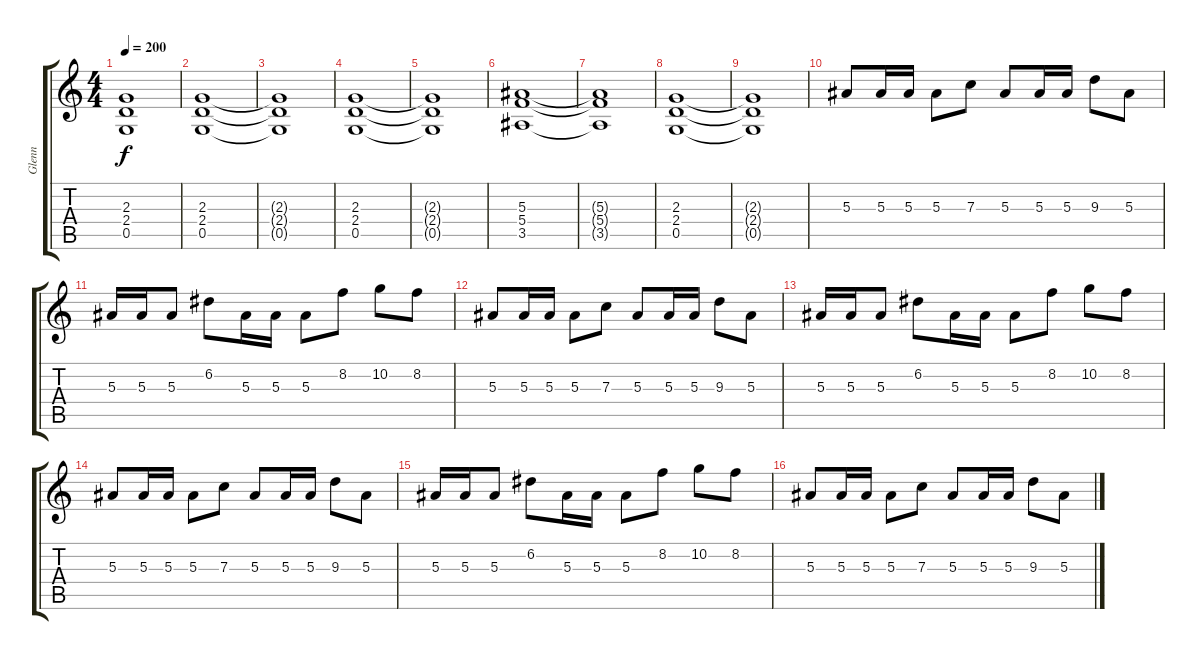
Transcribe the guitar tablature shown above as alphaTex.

\track ("Glenn" "Glenn") {instrument distortionguitar}
\staff {score tabs}
\tuning (D4 A3 F3 C3 G2 D2) {hide}
\ts (4 4)
\tempo 200
\clef g2
\ks c
(2.3{t} 2.4{t} 0.5{t}).1{dy f} |
(2.3 2.4 0.5).1 |
(2.3{t} 2.4{t} 0.5{t}).1 |
(2.3 2.4 0.5).1 |
(2.3{t} 2.4{t} 0.5{t}).1 |
(5.3 5.4 3.5).1 |
(5.3{t} 5.4{t} 3.5{t}).1 |
(2.3 2.4 0.5).1 |
(2.3{t} 2.4{t} 0.5{t}).1 |
5.3.8 5.3.16 5.3.16 5.3.8 7.3.8 5.3.8 5.3.16 5.3.16 9.3.8 5.3.8 |
5.3.16 5.3.16 5.3.8 6.2.8 5.3.16 5.3.16 5.3.8 8.2.8 10.2.8 8.2.8 |
5.3.8 5.3.16 5.3.16 5.3.8 7.3.8 5.3.8 5.3.16 5.3.16 9.3.8 5.3.8 |
5.3.16 5.3.16 5.3.8 6.2.8 5.3.16 5.3.16 5.3.8 8.2.8 10.2.8 8.2.8 |
5.3.8 5.3.16 5.3.16 5.3.8 7.3.8 5.3.8 5.3.16 5.3.16 9.3.8 5.3.8 |
5.3.16 5.3.16 5.3.8 6.2.8 5.3.16 5.3.16 5.3.8 8.2.8 10.2.8 8.2.8 |
5.3.8 5.3.16 5.3.16 5.3.8 7.3.8 5.3.8 5.3.16 5.3.16 9.3.8 5.3.8
